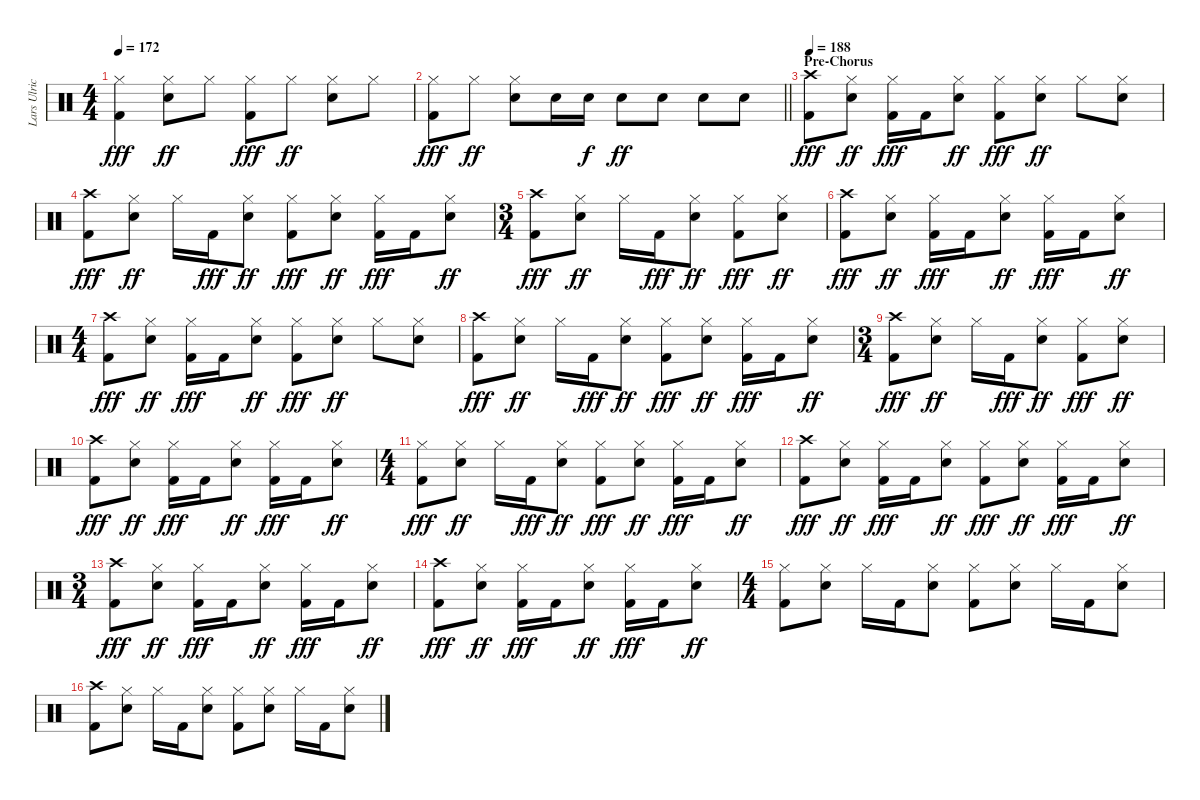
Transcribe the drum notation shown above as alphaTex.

\track ("Lars Ulrich" "Lars Ulric") {instrument percussion}
\staff {score}
\articulation defaults
\ts (4 4)
\tempo 172
\clef neutral
\ks c
("Hi-Hat (closed)" "Kick (hit) 2").4{dy fff} ("Hi-Hat (closed)" "Snare (hit) 2").8{dy ff} "Hi-Hat (closed)".8 ("Hi-Hat (closed)" "Kick (hit) 2").8{dy fff} "Hi-Hat (closed)".8{dy ff} ("Hi-Hat (closed)" "Snare (hit) 2").8 "Hi-Hat (closed)".8 |
\barLineRight lightlight
("Hi-Hat (closed)" "Kick (hit) 2").8{dy fff} "Hi-Hat (closed)".8{dy ff} ("Hi-Hat (closed)" "Snare (hit) 2").8 "Snare (hit) 2".16 "Snare (hit) 2".16{dy f} "Snare (hit) 2".8{dy ff} "Snare (hit) 2".8 "Snare (hit) 2".8 "Snare (hit) 2".8 |
\section ("" "Pre-Chorus")
\tempo 188
("Crash high (hit)" "Kick (hit) 2").8{dy fff} ("Hi-Hat (closed)" "Snare (hit) 2").8{dy ff} ("Hi-Hat (closed)" "Kick (hit) 2").16{dy fff} "Kick (hit) 2".16 ("Hi-Hat (closed)" "Snare (hit) 2").8{dy ff} ("Hi-Hat (closed)" "Kick (hit) 2").8{dy fff} ("Hi-Hat (closed)" "Snare (hit) 2").8{dy ff} "Hi-Hat (closed)".8 ("Hi-Hat (closed)" "Snare (hit) 2").8 |
("Crash high (hit)" "Kick (hit) 2").8{dy fff} ("Hi-Hat (closed)" "Snare (hit) 2").8{dy ff} "Hi-Hat (closed)".16 "Kick (hit) 2".16{dy fff} ("Hi-Hat (closed)" "Snare (hit) 2").8{dy ff} ("Hi-Hat (closed)" "Kick (hit) 2").8{dy fff} ("Hi-Hat (closed)" "Snare (hit) 2").8{dy ff} ("Hi-Hat (closed)" "Kick (hit) 2").16{dy fff} "Kick (hit) 2".16 ("Hi-Hat (closed)" "Snare (hit) 2").8{dy ff} |
\ts (3 4)
("Crash high (hit)" "Kick (hit) 2").8{dy fff} ("Hi-Hat (closed)" "Snare (hit) 2").8{dy ff} "Hi-Hat (closed)".16 "Kick (hit) 2".16{dy fff} ("Hi-Hat (closed)" "Snare (hit) 2").8{dy ff} ("Hi-Hat (closed)" "Kick (hit) 2").8{dy fff} ("Hi-Hat (closed)" "Snare (hit) 2").8{dy ff} |
("Crash high (hit)" "Kick (hit) 2").8{dy fff} ("Hi-Hat (closed)" "Snare (hit) 2").8{dy ff} ("Hi-Hat (closed)" "Kick (hit) 2").16{dy fff} "Kick (hit) 2".16 ("Hi-Hat (closed)" "Snare (hit) 2").8{dy ff} ("Hi-Hat (closed)" "Kick (hit) 2").16{dy fff} "Kick (hit) 2".16 ("Hi-Hat (closed)" "Snare (hit) 2").8{dy ff} |
\ts (4 4)
("Crash high (hit)" "Kick (hit) 2").8{dy fff} ("Hi-Hat (closed)" "Snare (hit) 2").8{dy ff} ("Hi-Hat (closed)" "Kick (hit) 2").16{dy fff} "Kick (hit) 2".16 ("Hi-Hat (closed)" "Snare (hit) 2").8{dy ff} ("Hi-Hat (closed)" "Kick (hit) 2").8{dy fff} ("Hi-Hat (closed)" "Snare (hit) 2").8{dy ff} "Hi-Hat (closed)".8 ("Hi-Hat (closed)" "Snare (hit) 2").8 |
("Crash high (hit)" "Kick (hit) 2").8{dy fff} ("Hi-Hat (closed)" "Snare (hit) 2").8{dy ff} "Hi-Hat (closed)".16 "Kick (hit) 2".16{dy fff} ("Hi-Hat (closed)" "Snare (hit) 2").8{dy ff} ("Hi-Hat (closed)" "Kick (hit) 2").8{dy fff} ("Hi-Hat (closed)" "Snare (hit) 2").8{dy ff} ("Hi-Hat (closed)" "Kick (hit) 2").16{dy fff} "Kick (hit) 2".16 ("Hi-Hat (closed)" "Snare (hit) 2").8{dy ff} |
\ts (3 4)
("Crash high (hit)" "Kick (hit) 2").8{dy fff} ("Hi-Hat (closed)" "Snare (hit) 2").8{dy ff} "Hi-Hat (closed)".16 "Kick (hit) 2".16{dy fff} ("Hi-Hat (closed)" "Snare (hit) 2").8{dy ff} ("Hi-Hat (closed)" "Kick (hit) 2").8{dy fff} ("Hi-Hat (closed)" "Snare (hit) 2").8{dy ff} |
("Crash high (hit)" "Kick (hit) 2").8{dy fff} ("Hi-Hat (closed)" "Snare (hit) 2").8{dy ff} ("Hi-Hat (closed)" "Kick (hit) 2").16{dy fff} "Kick (hit) 2".16 ("Hi-Hat (closed)" "Snare (hit) 2").8{dy ff} ("Hi-Hat (closed)" "Kick (hit) 2").16{dy fff} "Kick (hit) 2".16 ("Hi-Hat (closed)" "Snare (hit) 2").8{dy ff} |
\ts (4 4)
("Hi-Hat (closed)" "Kick (hit) 2").8{dy fff} ("Hi-Hat (closed)" "Snare (hit) 2").8{dy ff} "Hi-Hat (closed)".16 "Kick (hit) 2".16{dy fff} ("Hi-Hat (closed)" "Snare (hit) 2").8{dy ff} ("Hi-Hat (closed)" "Kick (hit) 2").8{dy fff} ("Hi-Hat (closed)" "Snare (hit) 2").8{dy ff} ("Hi-Hat (closed)" "Kick (hit) 2").16{dy fff} "Kick (hit) 2".16 ("Hi-Hat (closed)" "Snare (hit) 2").8{dy ff} |
("Crash high (hit)" "Kick (hit) 2").8{dy fff} ("Hi-Hat (closed)" "Snare (hit) 2").8{dy ff} ("Hi-Hat (closed)" "Kick (hit) 2").16{dy fff} "Kick (hit) 2".16 ("Hi-Hat (closed)" "Snare (hit) 2").8{dy ff} ("Hi-Hat (closed)" "Kick (hit) 2").8{dy fff} ("Hi-Hat (closed)" "Snare (hit) 2").8{dy ff} ("Hi-Hat (closed)" "Kick (hit) 2").16{dy fff} "Kick (hit) 2".16 ("Hi-Hat (closed)" "Snare (hit) 2").8{dy ff} |
\ts (3 4)
("Crash high (hit)" "Kick (hit) 2").8{dy fff} ("Hi-Hat (closed)" "Snare (hit) 2").8{dy ff} ("Hi-Hat (closed)" "Kick (hit) 2").16{dy fff} "Kick (hit) 2".16 ("Hi-Hat (closed)" "Snare (hit) 2").8{dy ff} ("Hi-Hat (closed)" "Kick (hit) 2").16{dy fff} "Kick (hit) 2".16 ("Hi-Hat (closed)" "Snare (hit) 2").8{dy ff} |
("Crash high (hit)" "Kick (hit) 2").8{dy fff} ("Hi-Hat (closed)" "Snare (hit) 2").8{dy ff} ("Hi-Hat (closed)" "Kick (hit) 2").16{dy fff} "Kick (hit) 2".16 ("Hi-Hat (closed)" "Snare (hit) 2").8{dy ff} ("Hi-Hat (closed)" "Kick (hit) 2").16{dy fff} "Kick (hit) 2".16 ("Hi-Hat (closed)" "Snare (hit) 2").8{dy ff} |
\ts (4 4)
("Hi-Hat (closed)" "Kick (hit) 2").8 ("Hi-Hat (closed)" "Snare (hit) 2").8 "Hi-Hat (closed)".16 "Kick (hit) 2".16 ("Hi-Hat (closed)" "Snare (hit) 2").8 ("Hi-Hat (closed)" "Kick (hit) 2").8 ("Hi-Hat (closed)" "Snare (hit) 2").8 "Hi-Hat (closed)".16 "Kick (hit) 2".16 ("Hi-Hat (closed)" "Snare (hit) 2").8 |
("Crash high (hit)" "Kick (hit) 2").8 ("Hi-Hat (closed)" "Snare (hit) 2").8 "Hi-Hat (closed)".16 "Kick (hit) 2".16 ("Hi-Hat (closed)" "Snare (hit) 2").8 ("Hi-Hat (closed)" "Kick (hit) 2").8 ("Hi-Hat (closed)" "Snare (hit) 2").8 "Hi-Hat (closed)".16 "Kick (hit) 2".16 ("Hi-Hat (closed)" "Snare (hit) 2").8
